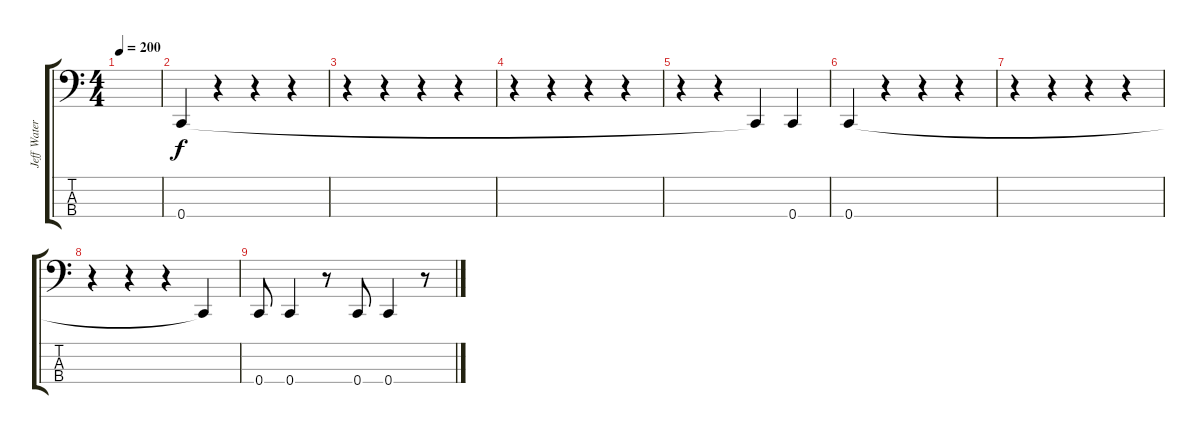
\track ("Jeff Waters (in studio)" "Jeff Water") {instrument electricbasspick}
\staff {score tabs}
\tuning (F2 C2 G1 C1) {hide}
\ts (4 4)
\tempo 200
\clef f4
\ks c
|
0.4.4 r.4 r.4 r.4 |
r.4 r.4 r.4 r.4 |
r.4 r.4 r.4 r.4 |
r.4 r.4 0.4{t}.4 0.4.4 |
0.4.4 r.4 r.4 r.4 |
r.4 r.4 r.4 r.4 |
r.4 r.4 r.4 0.4{t}.4 |
0.4.8 0.4.4 r.8 0.4.8 0.4.4 r.8
